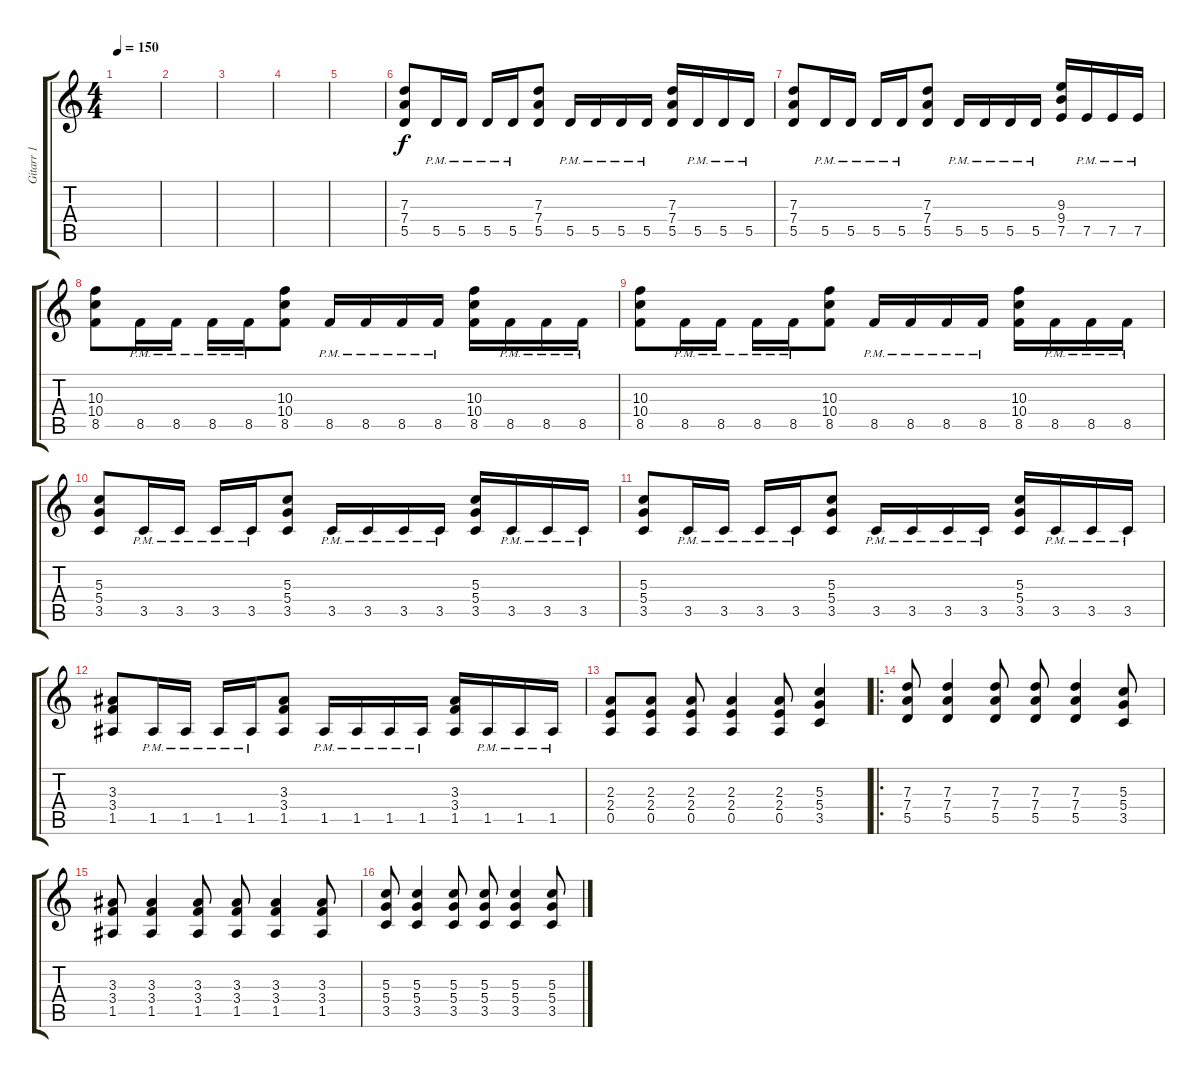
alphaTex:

\track ("Gitarr 1" "Gitarr 1") {instrument overdrivenguitar}
\staff {score tabs}
\tuning (E4 B3 G3 D3 A2 E2) {hide}
\ts (4 4)
\tempo 150
\clef g2
\ks c
|
|
|
|
|
(7.3 7.4 5.5).8 5.5{pm}.16 5.5{pm}.16 5.5{pm}.16 5.5{pm}.16 (7.3 7.4 5.5).8 5.5{pm}.16 5.5{pm}.16 5.5{pm}.16 5.5{pm}.16 (7.3 7.4 5.5).16 5.5{pm}.16 5.5{pm}.16 5.5{pm}.16 |
(7.3 7.4 5.5).8 5.5{pm}.16 5.5{pm}.16 5.5{pm}.16 5.5{pm}.16 (7.3 7.4 5.5).8 5.5{pm}.16 5.5{pm}.16 5.5{pm}.16 5.5{pm}.16 (9.3 9.4 7.5).16 7.5{pm}.16 7.5{pm}.16 7.5{pm}.16 |
(10.3 10.4 8.5).8 8.5{pm}.16 8.5{pm}.16 8.5{pm}.16 8.5{pm}.16 (10.3 10.4 8.5).8 8.5{pm}.16 8.5{pm}.16 8.5{pm}.16 8.5{pm}.16 (10.3 10.4 8.5).16 8.5{pm}.16 8.5{pm}.16 8.5{pm}.16 |
(10.3 10.4 8.5).8 8.5{pm}.16 8.5{pm}.16 8.5{pm}.16 8.5{pm}.16 (10.3 10.4 8.5).8 8.5{pm}.16 8.5{pm}.16 8.5{pm}.16 8.5{pm}.16 (10.3 10.4 8.5).16 8.5{pm}.16 8.5{pm}.16 8.5{pm}.16 |
(5.3 5.4 3.5).8 3.5{pm}.16 3.5{pm}.16 3.5{pm}.16 3.5{pm}.16 (5.3 5.4 3.5).8 3.5{pm}.16 3.5{pm}.16 3.5{pm}.16 3.5{pm}.16 (5.3 5.4 3.5).16 3.5{pm}.16 3.5{pm}.16 3.5{pm}.16 |
(5.3 5.4 3.5).8 3.5{pm}.16 3.5{pm}.16 3.5{pm}.16 3.5{pm}.16 (5.3 5.4 3.5).8 3.5{pm}.16 3.5{pm}.16 3.5{pm}.16 3.5{pm}.16 (5.3 5.4 3.5).16 3.5{pm}.16 3.5{pm}.16 3.5{pm}.16 |
(3.3 3.4 1.5).8 1.5{pm}.16 1.5{pm}.16 1.5{pm}.16 1.5{pm}.16 (3.3 3.4 1.5).8 1.5{pm}.16 1.5{pm}.16 1.5{pm}.16 1.5{pm}.16 (3.3 3.4 1.5).16 1.5{pm}.16 1.5{pm}.16 1.5{pm}.16 |
(2.3 2.4 0.5).8 (2.3 2.4 0.5).8 (2.3 2.4 0.5).8 (2.3 2.4 0.5).4 (2.3 2.4 0.5).8 (5.3 5.4 3.5).4 |
\ro
(7.3 7.4 5.5).8 (7.3 7.4 5.5).4 (7.3 7.4 5.5).8 (7.3 7.4 5.5).8 (7.3 7.4 5.5).4 (5.3 5.4 3.5).8 |
(3.3 3.4 1.5).8 (3.3 3.4 1.5).4 (3.3 3.4 1.5).8 (3.3 3.4 1.5).8 (3.3 3.4 1.5).4 (3.3 3.4 1.5).8 |
(5.3 5.4 3.5).8 (5.3 5.4 3.5).4 (5.3 5.4 3.5).8 (5.3 5.4 3.5).8 (5.3 5.4 3.5).4 (5.3 5.4 3.5).8
